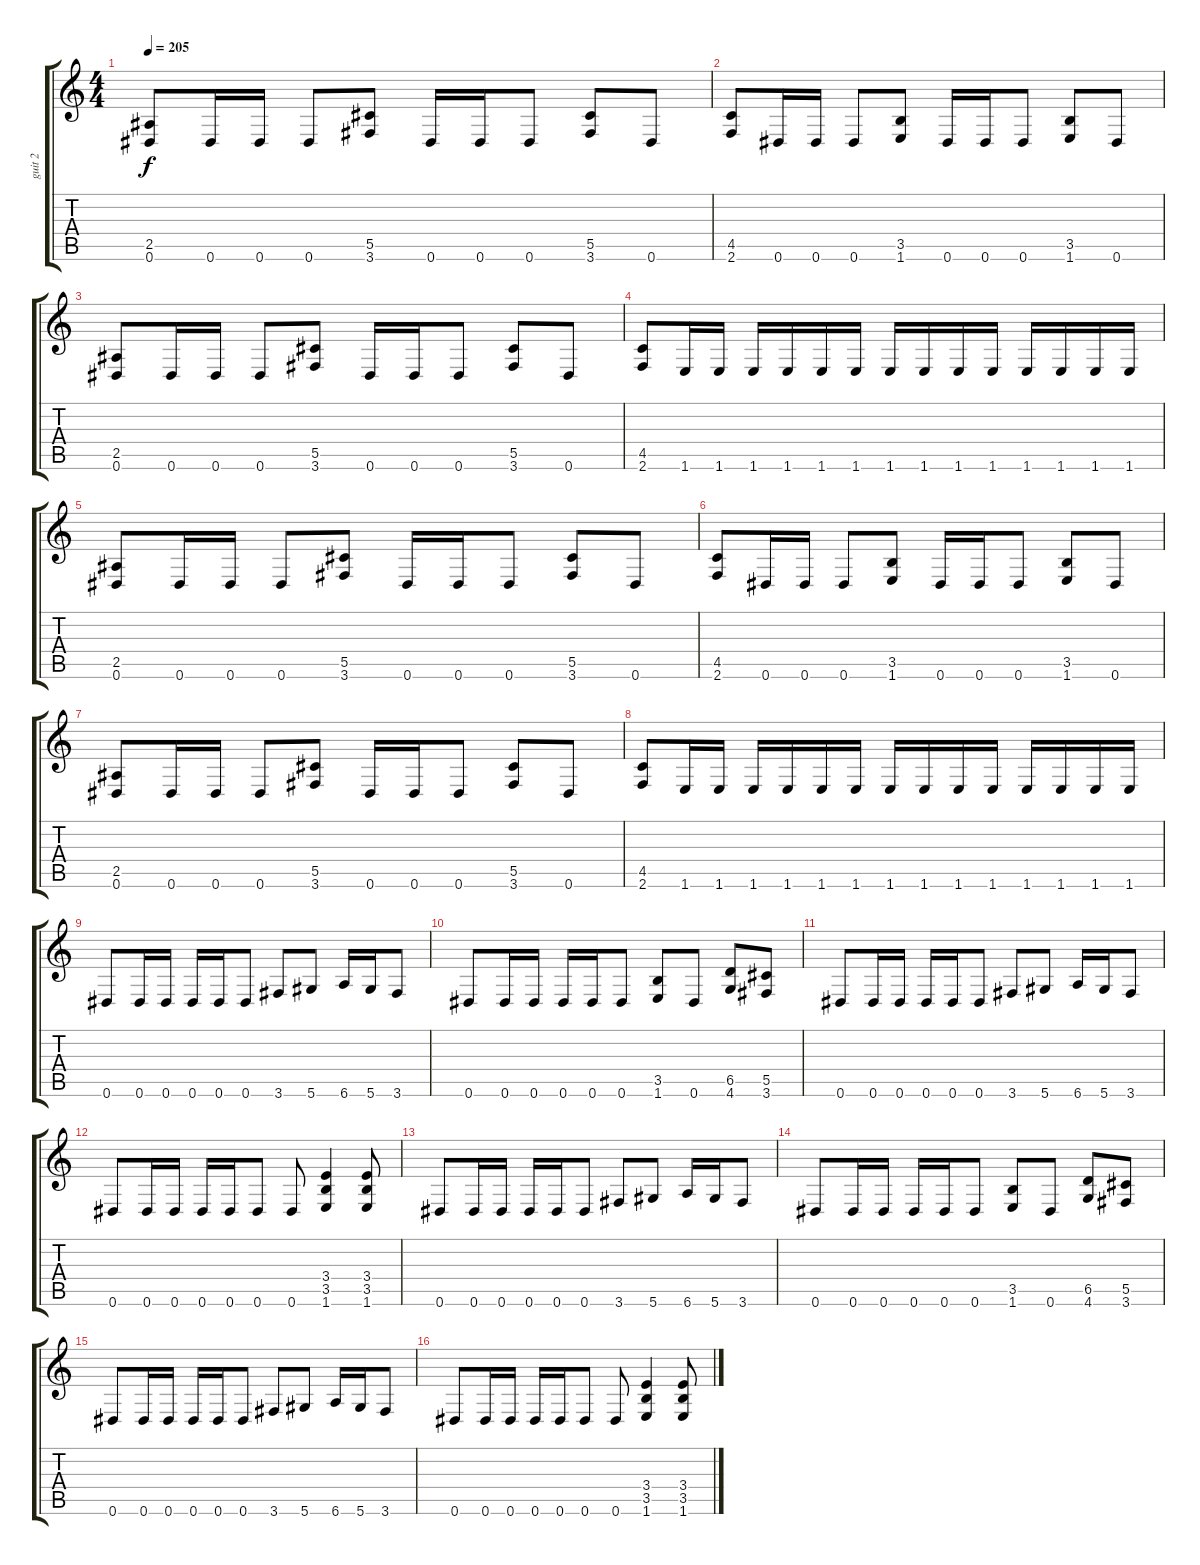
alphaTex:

\track ("guit 2" "guit 2") {instrument distortionguitar}
\staff {score tabs}
\tuning (Eb4 Bb3 Gb3 Db3 Ab2 Eb2) {hide}
\ts (4 4)
\tempo 205
\clef g2
\ks c
(2.5 0.6).8{dy f} 0.6.16 0.6.16 0.6.8 (5.5 3.6).8 0.6.16 0.6.16 0.6.8 (5.5 3.6).8 0.6.8 |
(4.5 2.6).8 0.6.16 0.6.16 0.6.8 (3.5 1.6).8 0.6.16 0.6.16 0.6.8 (3.5 1.6).8 0.6.8 |
(2.5 0.6).8 0.6.16 0.6.16 0.6.8 (5.5 3.6).8 0.6.16 0.6.16 0.6.8 (5.5 3.6).8 0.6.8 |
(4.5 2.6).8 1.6.16 1.6.16 1.6.16 1.6.16 1.6.16 1.6.16 1.6.16 1.6.16 1.6.16 1.6.16 1.6.16 1.6.16 1.6.16 1.6.16 |
(2.5 0.6).8 0.6.16 0.6.16 0.6.8 (5.5 3.6).8 0.6.16 0.6.16 0.6.8 (5.5 3.6).8 0.6.8 |
(4.5 2.6).8 0.6.16 0.6.16 0.6.8 (3.5 1.6).8 0.6.16 0.6.16 0.6.8 (3.5 1.6).8 0.6.8 |
(2.5 0.6).8 0.6.16 0.6.16 0.6.8 (5.5 3.6).8 0.6.16 0.6.16 0.6.8 (5.5 3.6).8 0.6.8 |
(4.5 2.6).8 1.6.16 1.6.16 1.6.16 1.6.16 1.6.16 1.6.16 1.6.16 1.6.16 1.6.16 1.6.16 1.6.16 1.6.16 1.6.16 1.6.16 |
0.6.8 0.6.16 0.6.16 0.6.16 0.6.16 0.6.8 3.6.8 5.6.8 6.6.16 5.6.16 3.6.8 |
0.6.8 0.6.16 0.6.16 0.6.16 0.6.16 0.6.8 (3.5 1.6).8 0.6.8 (6.5 4.6).8 (5.5 3.6).8 |
0.6.8 0.6.16 0.6.16 0.6.16 0.6.16 0.6.8 3.6.8 5.6.8 6.6.16 5.6.16 3.6.8 |
0.6.8 0.6.16 0.6.16 0.6.16 0.6.16 0.6.8 0.6.8 (3.4 3.5 1.6).4 (3.4 3.5 1.6).8 |
0.6.8 0.6.16 0.6.16 0.6.16 0.6.16 0.6.8 3.6.8 5.6.8 6.6.16 5.6.16 3.6.8 |
0.6.8 0.6.16 0.6.16 0.6.16 0.6.16 0.6.8 (3.5 1.6).8 0.6.8 (6.5 4.6).8 (5.5 3.6).8 |
0.6.8 0.6.16 0.6.16 0.6.16 0.6.16 0.6.8 3.6.8 5.6.8 6.6.16 5.6.16 3.6.8 |
0.6.8 0.6.16 0.6.16 0.6.16 0.6.16 0.6.8 0.6.8 (3.4 3.5 1.6).4 (3.4 3.5 1.6).8
